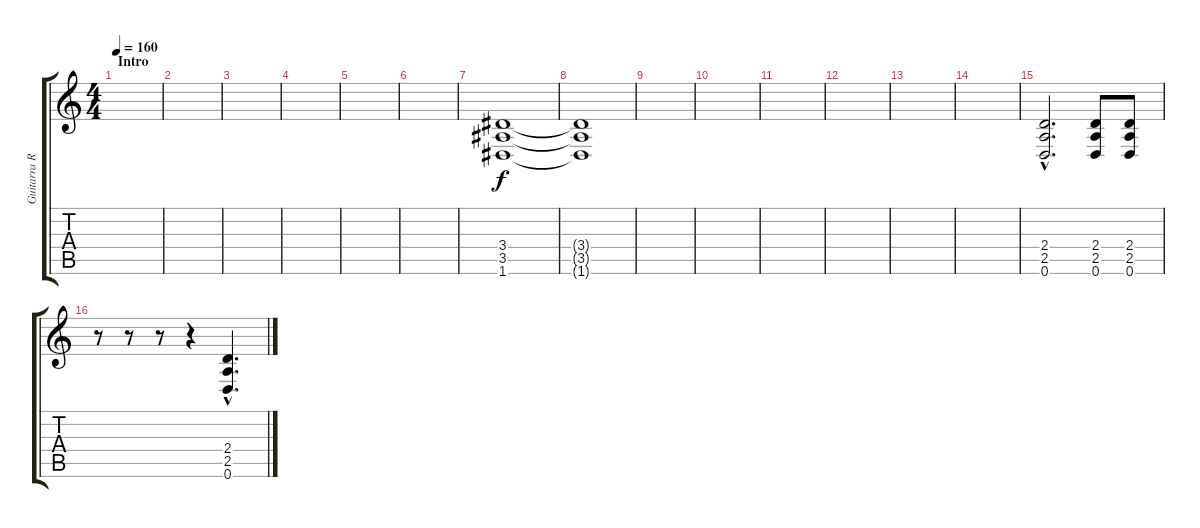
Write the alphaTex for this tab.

\track ("Guitarra Rítmica" "Guitarra R") {instrument distortionguitar}
\staff {score tabs}
\tuning (D4 A3 F3 C3 G2 D2) {hide}
\ts (4 4)
\section ("" "Intro")
\tempo 160
\clef g2
\ks c
|
|
|
|
|
|
(3.4 3.5 1.6).1 |
(3.4{t} 3.5{t} 1.6{t}).1 |
|
|
|
|
|
|
(2.4{hac} 2.5{hac} 0.6{hac}).2{d} (2.4 2.5 0.6).8 (2.4 2.5 0.6).8 |
r.8 r.8 r.8 r.4 (2.4{hac} 2.5{hac} 0.6{hac}).4{d}
